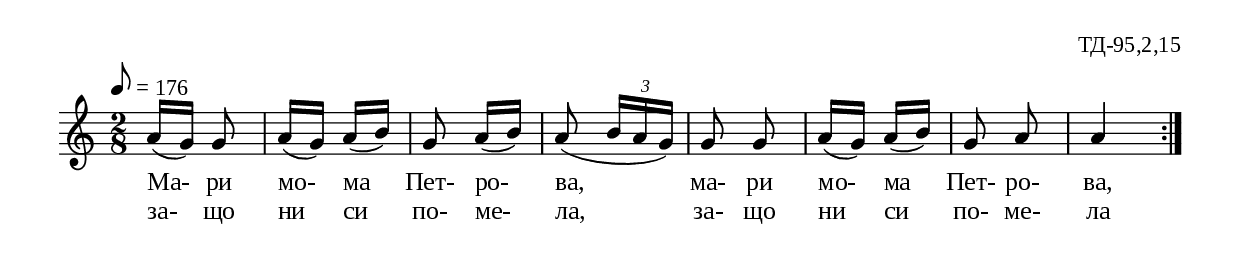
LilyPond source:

%{
laz_095_2_15
%}

\include "td-preamble.ly"

\score {
\relative c'' {
 \tempo 8 = 176
 \time 2/8
 a16( g) g8 | a16( g) a( b) | g8 a16( b) a8( \times 2/3 { b16[ a g]) } |
 g8\noBeam g | a16([ g]) a( b) | g8\noBeam a | a4
 \bar ":|" 
}
\addlyrics { Ма- ри мо- ма Пет- ро- ва, ма- ри мо- ма Пет- ро- ва, }
\addlyrics { за- що ни си по- ме- ла, за- що ни си по- ме- ла }
%
\layout {
  indent = #0
  line-width = 190\mm
  ragged-right=##f
}
%
\midi { 
	\context {
		\Score
		tempoWholesPerMinute = #(ly:make-moment 176 8)
		}
	}
}
%
\header{
  opus = "ТД-95,2,15"
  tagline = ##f
}


